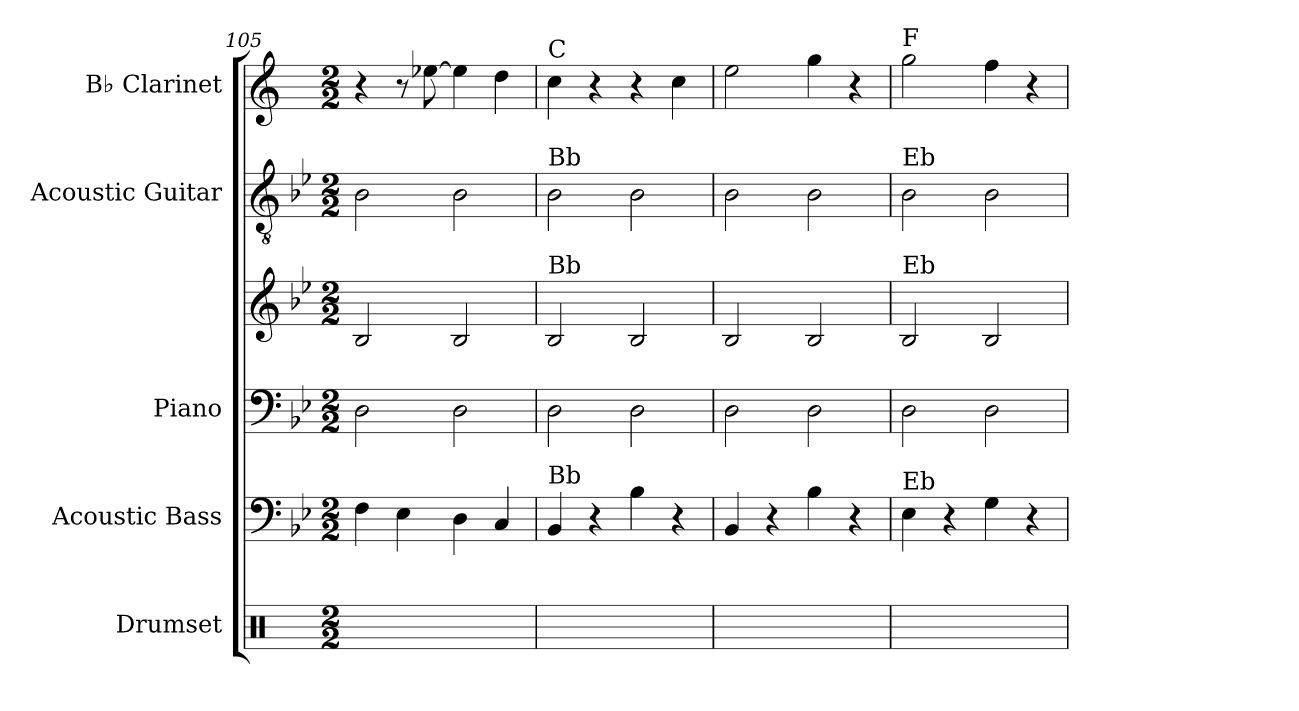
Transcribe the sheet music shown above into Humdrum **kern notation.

**kern	**kern	**kern	**kern	**kern	**kern
*part5	*part4	*part3	*part3	*part2	*part1
*staff6	*staff5	*staff4	*staff3	*staff2	*staff1
*I"Drumset	*I"Acoustic Bass	*I"Piano	*	*I"Acoustic Guitar	*I"B♭ Clarinet
*I'D. Set	*I'Bass	*I'Pno.	*	*I'Guit.	*I'B♭ Cl.
*clefX	*clefF4	*clefF4	*clefG2	*clefGv2	*clefG2
*	*ITrd7c12	*	*	*	*ITrd1c2
*k[]	*k[b-e-]	*k[b-e-]	*k[b-e-]	*k[b-e-]	*k[b-e-]
*M2/2	*M2/2	*M2/2	*M2/2	*M2/2	*M2/2
=105	=105	=105	=105	=105	=105
2R	4FF\	2D	2B-	2B-	4r
.	4EE-\	.	.	.	8r
.	.	.	.	.	[8dd-X\
2R	4DD\	2D	2B-	2B-	4dd-\]
.	4CC/	.	.	.	4cc\
!!LO:LB:g=z
=106	=106	=106	=106	=106	=106
!	!	!	!	!	!LO:TX:a:t=C
!	!	!	!	!LO:TX:a:t=Bb	!
!	!	!	!LO:TX:a:t=Bb	!	!
!	!LO:TX:a:t=Bb	!	!	!	!
2R	4BBB-/	2D	2B-	2B-	4b-\
.	4r	.	.	.	4r
2R	4BB-\	2D	2B-	2B-	4r
.	4r	.	.	.	4b-\
=107	=107	=107	=107	=107	=107
2R	4BBB-/	2D	2B-	2B-	2dd\
.	4r	.	.	.	.
2R	4BB-\	2D	2B-	2B-	4ff\
.	4r	.	.	.	4r
=108	=108	=108	=108	=108	=108
!	!	!	!	!	!LO:TX:a:t=F
!	!	!	!	!LO:TX:a:t=Eb	!
!	!	!	!LO:TX:a:t=Eb	!	!
!	!LO:TX:a:t=Eb	!	!	!	!
2R	4EE-\	2D	2B-	2B-	2ff\
.	4r	.	.	.	.
2R	4GG\	2D	2B-	2B-	4ee-\
.	4r	.	.	.	4r
=	=	=	=	=	=
*-	*-	*-	*-	*-	*-
